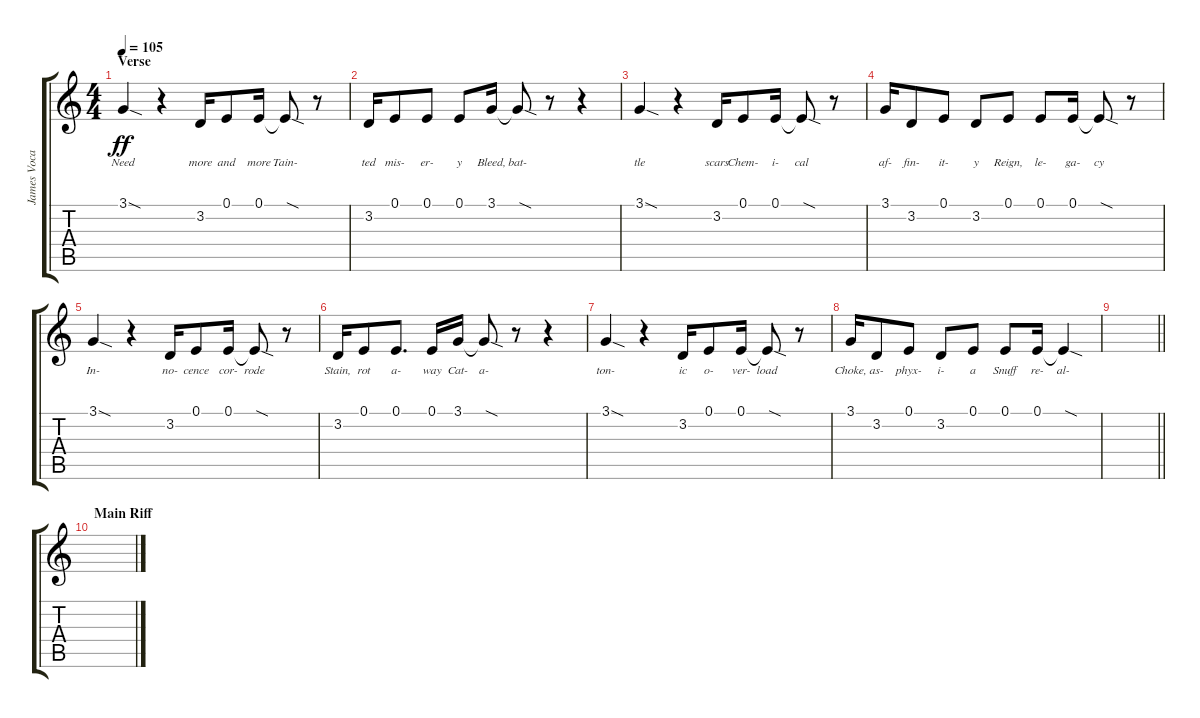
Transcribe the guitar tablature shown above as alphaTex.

\track ("James Vocal" "James Voca") {instrument altosax}
\staff {score tabs}
\tuning (E4 B3 G3 D3 A2 E2) {hide}
\ts (4 4)
\section ("" "Verse")
\tempo 105
\clef g2
\ks c
3.1{sod}.4{lyrics (0 "Need") lyrics (1 "") lyrics (2 "") lyrics (3 "") lyrics (4 "") dy ff} r.4 3.2.16{lyrics (0 "more") lyrics (1 "") lyrics (2 "") lyrics (3 "") lyrics (4 "")} 0.1.8{lyrics (0 "and") lyrics (1 "") lyrics (2 "") lyrics (3 "") lyrics (4 "")} 0.1.16{lyrics (0 "more") lyrics (1 "") lyrics (2 "") lyrics (3 "") lyrics (4 "")} 0.1{sod t}.8{lyrics (0 "Tain-") lyrics (1 "") lyrics (2 "") lyrics (3 "") lyrics (4 "")} r.8 |
3.2.16{lyrics (0 "ted") lyrics (1 "") lyrics (2 "") lyrics (3 "") lyrics (4 "")} 0.1.8{lyrics (0 "mis-") lyrics (1 "") lyrics (2 "") lyrics (3 "") lyrics (4 "")} 0.1.8{lyrics (0 "er-") lyrics (1 "") lyrics (2 "") lyrics (3 "") lyrics (4 "")} 0.1.8{lyrics (0 "y") lyrics (1 "") lyrics (2 "") lyrics (3 "") lyrics (4 "")} 3.1.16{lyrics (0 "Bleed,") lyrics (1 "") lyrics (2 "") lyrics (3 "") lyrics (4 "")} 3.1{sod t}.8{lyrics (0 "bat-") lyrics (1 "") lyrics (2 "") lyrics (3 "") lyrics (4 "")} r.8 r.4 |
3.1{sod}.4{lyrics (0 "tle") lyrics (1 "") lyrics (2 "") lyrics (3 "") lyrics (4 "")} r.4 3.2.16{lyrics (0 "scars") lyrics (1 "") lyrics (2 "") lyrics (3 "") lyrics (4 "")} 0.1.8{lyrics (0 "Chem-") lyrics (1 "") lyrics (2 "") lyrics (3 "") lyrics (4 "")} 0.1.16{lyrics (0 "i-") lyrics (1 "") lyrics (2 "") lyrics (3 "") lyrics (4 "")} 0.1{sod t}.8{lyrics (0 "cal") lyrics (1 "") lyrics (2 "") lyrics (3 "") lyrics (4 "")} r.8 |
3.1.16{lyrics (0 "af-") lyrics (1 "") lyrics (2 "") lyrics (3 "") lyrics (4 "")} 3.2.8{lyrics (0 "fin-") lyrics (1 "") lyrics (2 "") lyrics (3 "") lyrics (4 "")} 0.1.8{lyrics (0 "it-") lyrics (1 "") lyrics (2 "") lyrics (3 "") lyrics (4 "")} 3.2.8{lyrics (0 "y") lyrics (1 "") lyrics (2 "") lyrics (3 "") lyrics (4 "")} 0.1.8{lyrics (0 "Reign,") lyrics (1 "") lyrics (2 "") lyrics (3 "") lyrics (4 "")} 0.1.8{lyrics (0 "le-") lyrics (1 "") lyrics (2 "") lyrics (3 "") lyrics (4 "")} 0.1.16{lyrics (0 "ga-") lyrics (1 "") lyrics (2 "") lyrics (3 "") lyrics (4 "")} 0.1{sod t}.8{lyrics (0 "cy") lyrics (1 "") lyrics (2 "") lyrics (3 "") lyrics (4 "")} r.8 |
3.1{sod}.4{lyrics (0 "In-") lyrics (1 "") lyrics (2 "") lyrics (3 "") lyrics (4 "")} r.4 3.2.16{lyrics (0 "no-") lyrics (1 "") lyrics (2 "") lyrics (3 "") lyrics (4 "")} 0.1.8{lyrics (0 "cence") lyrics (1 "") lyrics (2 "") lyrics (3 "") lyrics (4 "")} 0.1.16{lyrics (0 "cor-") lyrics (1 "") lyrics (2 "") lyrics (3 "") lyrics (4 "")} 0.1{sod t}.8{lyrics (0 "rode") lyrics (1 "") lyrics (2 "") lyrics (3 "") lyrics (4 "")} r.8 |
3.2.16{lyrics (0 "Stain,") lyrics (1 "") lyrics (2 "") lyrics (3 "") lyrics (4 "")} 0.1.8{lyrics (0 "rot") lyrics (1 "") lyrics (2 "") lyrics (3 "") lyrics (4 "")} 0.1.8{d lyrics (0 "a-") lyrics (1 "") lyrics (2 "") lyrics (3 "") lyrics (4 "")} 0.1.16{lyrics (0 "way") lyrics (1 "") lyrics (2 "") lyrics (3 "") lyrics (4 "")} 3.1.16{lyrics (0 "Cat-") lyrics (1 "") lyrics (2 "") lyrics (3 "") lyrics (4 "")} 3.1{sod t}.8{lyrics (0 "a-") lyrics (1 "") lyrics (2 "") lyrics (3 "") lyrics (4 "")} r.8 r.4 |
3.1{sod}.4{lyrics (0 "ton-") lyrics (1 "") lyrics (2 "") lyrics (3 "") lyrics (4 "")} r.4 3.2.16{lyrics (0 "ic") lyrics (1 "") lyrics (2 "") lyrics (3 "") lyrics (4 "")} 0.1.8{lyrics (0 "o-") lyrics (1 "") lyrics (2 "") lyrics (3 "") lyrics (4 "")} 0.1.16{lyrics (0 "ver-") lyrics (1 "") lyrics (2 "") lyrics (3 "") lyrics (4 "")} 0.1{sod t}.8{lyrics (0 "load") lyrics (1 "") lyrics (2 "") lyrics (3 "") lyrics (4 "")} r.8 |
3.1.16{lyrics (0 "Choke,") lyrics (1 "") lyrics (2 "") lyrics (3 "") lyrics (4 "")} 3.2.8{lyrics (0 "as-") lyrics (1 "") lyrics (2 "") lyrics (3 "") lyrics (4 "")} 0.1.8{lyrics (0 "phyx-") lyrics (1 "") lyrics (2 "") lyrics (3 "") lyrics (4 "")} 3.2.8{lyrics (0 "i-") lyrics (1 "") lyrics (2 "") lyrics (3 "") lyrics (4 "")} 0.1.8{lyrics (0 "a") lyrics (1 "") lyrics (2 "") lyrics (3 "") lyrics (4 "")} 0.1.8{lyrics (0 "Snuff") lyrics (1 "") lyrics (2 "") lyrics (3 "") lyrics (4 "")} 0.1.16{lyrics (0 "re-") lyrics (1 "") lyrics (2 "") lyrics (3 "") lyrics (4 "")} 0.1{sod t}.4{lyrics (0 "al-") lyrics (1 "") lyrics (2 "") lyrics (3 "") lyrics (4 "")} |
\barLineRight lightlight
|
\section ("" "Main Riff")
